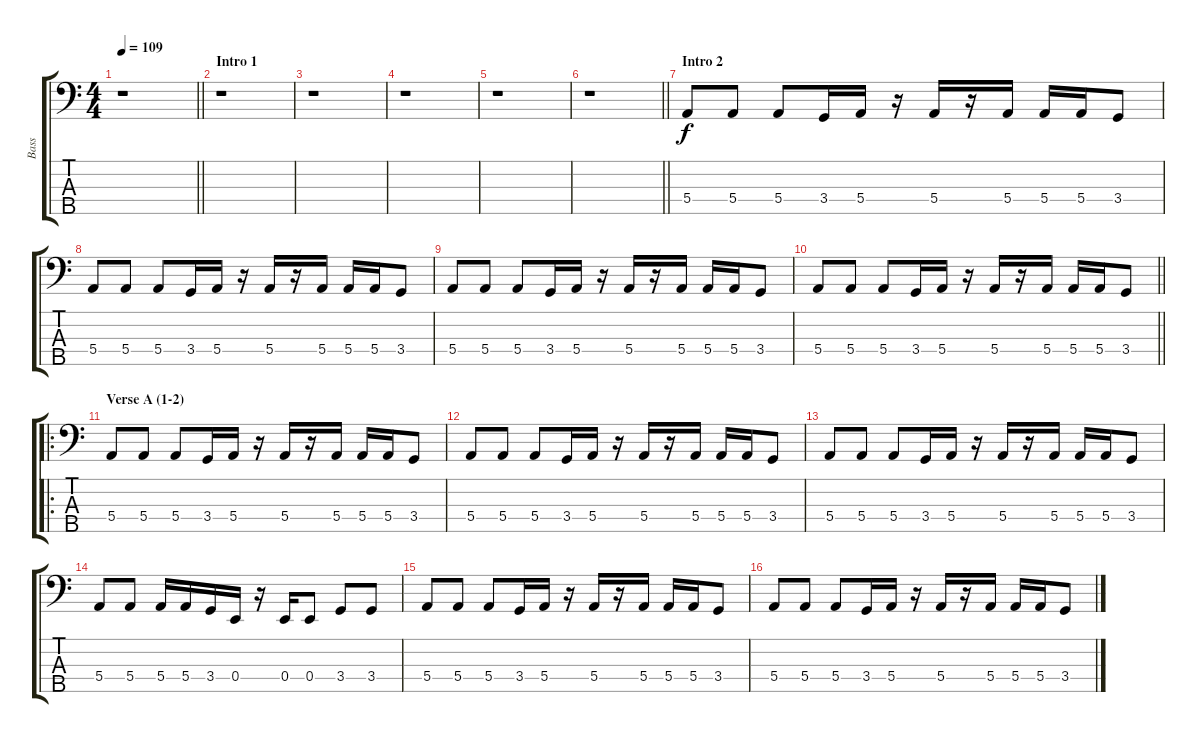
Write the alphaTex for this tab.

\track ("Bass" "Bass") {instrument electricbassfinger}
\staff {score tabs}
\tuning (G2 D2 A1 E1 B0) {hide}
\ts (4 4)
\tempo 109
\clef f4
\barLineRight lightlight
\ks aminor
r.1{dy f instrument electricbassfinger} |
\section ("" "Intro 1")
r.1 |
r.1 |
r.1 |
r.1 |
\barLineRight lightlight
r.1 |
\section ("" "Intro 2")
5.4.8 5.4.8 5.4.8 3.4.16 5.4.16 r.16 5.4.16 r.16 5.4.16 5.4.16 5.4.16 3.4.8 |
5.4.8 5.4.8 5.4.8 3.4.16 5.4.16 r.16 5.4.16 r.16 5.4.16 5.4.16 5.4.16 3.4.8 |
5.4.8 5.4.8 5.4.8 3.4.16 5.4.16 r.16 5.4.16 r.16 5.4.16 5.4.16 5.4.16 3.4.8 |
\barLineRight lightlight
5.4.8 5.4.8 5.4.8 3.4.16 5.4.16 r.16 5.4.16 r.16 5.4.16 5.4.16 5.4.16 3.4.8 |
\ro
\section ("" "Verse A (1-2)")
5.4.8 5.4.8 5.4.8 3.4.16 5.4.16 r.16 5.4.16 r.16 5.4.16 5.4.16 5.4.16 3.4.8 |
5.4.8 5.4.8 5.4.8 3.4.16 5.4.16 r.16 5.4.16 r.16 5.4.16 5.4.16 5.4.16 3.4.8 |
5.4.8 5.4.8 5.4.8 3.4.16 5.4.16 r.16 5.4.16 r.16 5.4.16 5.4.16 5.4.16 3.4.8 |
5.4.8 5.4.8 5.4.16 5.4.16 3.4.16 0.4.16 r.16 0.4.16 0.4.8 3.4.8 3.4.8 |
5.4.8 5.4.8 5.4.8 3.4.16 5.4.16 r.16 5.4.16 r.16 5.4.16 5.4.16 5.4.16 3.4.8 |
5.4.8 5.4.8 5.4.8 3.4.16 5.4.16 r.16 5.4.16 r.16 5.4.16 5.4.16 5.4.16 3.4.8
